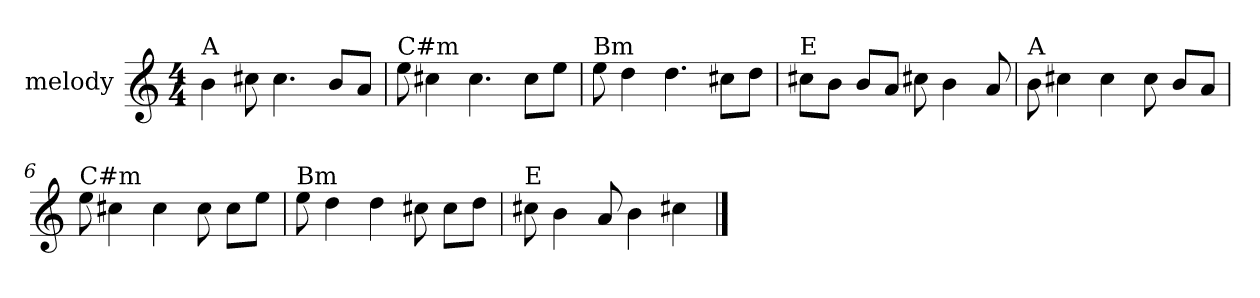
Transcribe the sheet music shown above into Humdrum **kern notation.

**kern
*part1
*staff1
*I"melody
*clefG2
*M4/4
*MM109
=1
!LO:TX:a:t=A
4b
8cc#X
4.cc#
8b/L
8a/J
=2
!LO:TX:a:t=C#m
8ee
4cc#X
4.cc#
8cc#\L
8ee\J
=3
!LO:TX:a:t=Bm
8ee
4dd
4.dd
8cc#X\L
8dd\J
=4
!LO:TX:a:t=E
8cc#X\L
8b\J
8b/L
8a/J
8cc#X
4b
8a
=5
!LO:TX:a:t=A
8b
4cc#X
4cc#
8cc#
8b/L
8a/J
=6
!LO:TX:a:t=C#m
8ee
4cc#X
4cc#
8cc#
8cc#\L
8ee\J
=7
!LO:TX:a:t=Bm
8ee
4dd
4dd
8cc#X
8cc#\L
8dd\J
=8
!LO:TX:a:t=E
8cc#X
4b
8a
4b
4cc#X
==
*-
